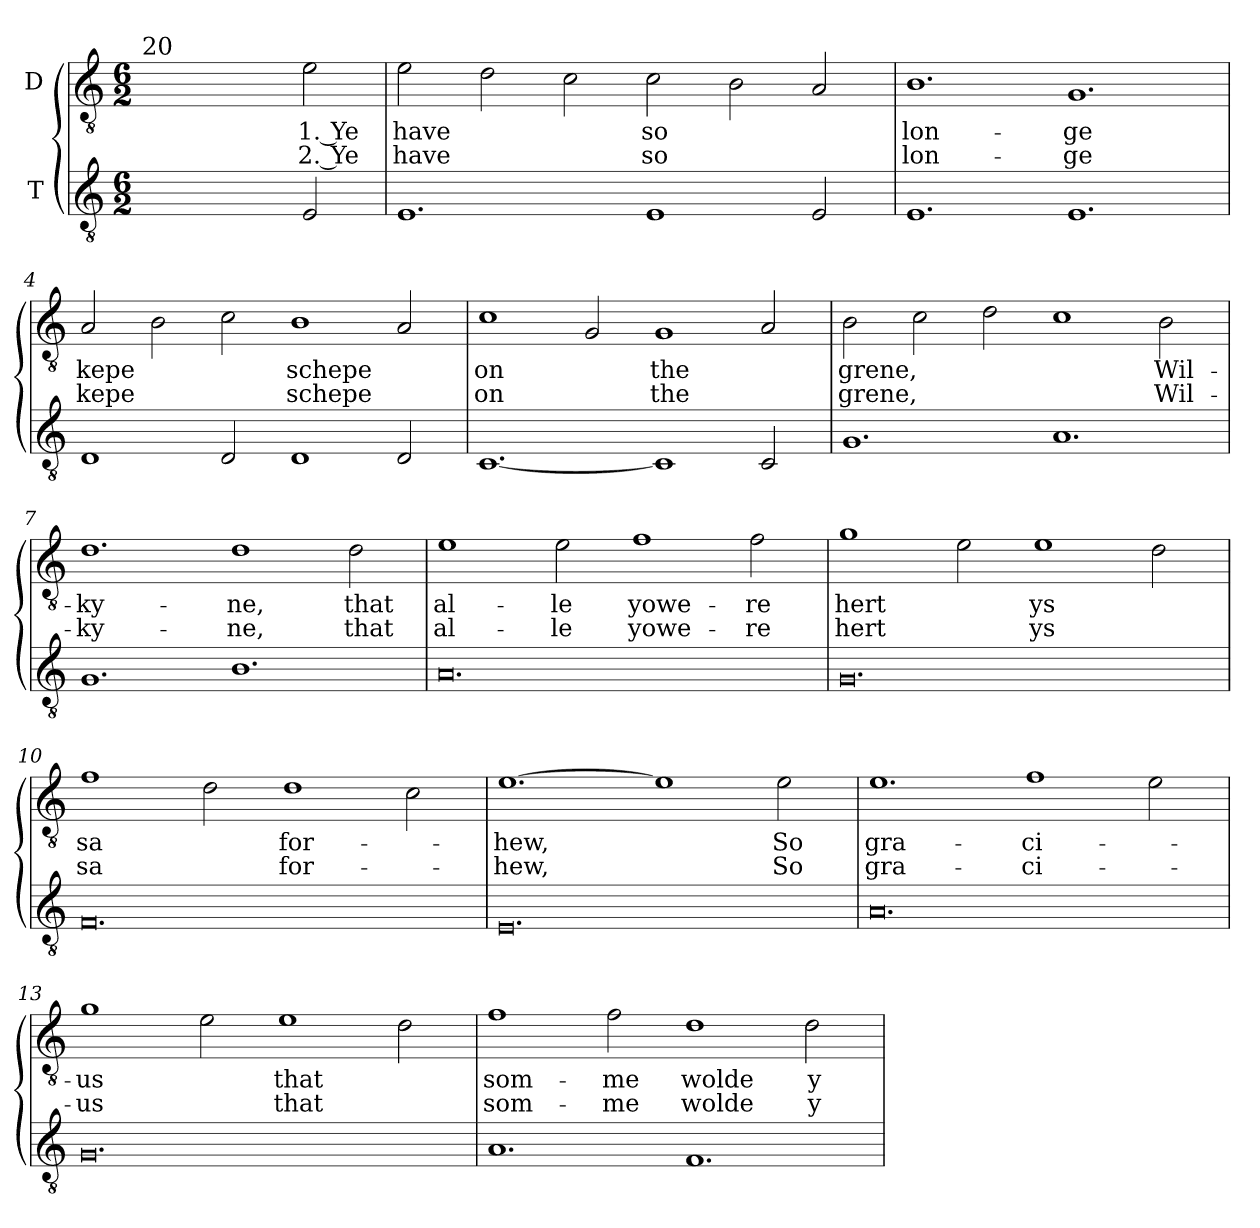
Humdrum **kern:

**kern	**kern	**text	**text
*part2	*part1	*part1	*part1
*staff2	*staff1	*staff1	*staff1
*I"T	*I"D	*	*
!!LO:PB:g=z
*clefGv2	*clefGv2	*	*
*ITrd7c12	*ITrd7c12	*	*
*k[]	*k[]	*	*
*C:	*C:	*	*
*M6/2	*M6/2	*	*
=1	=1	=1	=1
!	!LO:TX:a:t=20	!	!
1.ryy	1.ryy	.	.
!	!	!LO:LY:b:color=#000000	!LO:LY:b:color=#000000
2EEi/	2Ei\	1. Ye	2. Ye
=2	=2	=2	=2
!	!	!LO:LY:b:color=#000000	!LO:LY:b:color=#000000
1.EEi/	2Ei\	have	have
.	2Di\	.	.
.	2Ci\	.	.
!	!	!LO:LY:b:color=#000000	!LO:LY:b:color=#000000
1EEi/	2Ci\	so	so
.	2BBi\	.	.
2EEi/	2AAi/	.	.
=3	=3	=3	=3
!	!	!LO:LY:b:color=#000000	!LO:LY:b:color=#000000
1.EEi/	1.BBi/	lon-	lon-
!	!	!LO:LY:b:color=#000000	!LO:LY:b:color=#000000
1.EEi/	1.GGi/	-ge	-ge
=4	=4	=4	=4
!	!	!LO:LY:b:color=#000000	!LO:LY:b:color=#000000
1DDi/	2AAi/	kepe	kepe
.	2BBi\	.	.
2DDi/	2Ci\	.	.
!	!	!LO:LY:b:color=#000000	!LO:LY:b:color=#000000
1DDi/	1BBi/	schepe	schepe
2DDi/	2AAi/	.	.
=5	=5	=5	=5
!	!	!LO:LY:b:color=#000000	!LO:LY:b:color=#000000
[1.CCi/	1Ci\	on	on
.	2GGi/	.	.
!	!	!LO:LY:b:color=#000000	!LO:LY:b:color=#000000
1CCi/]	1GGi/	the	the
2CCi/	2AAi/	.	.
!!LO:LB:g=z
=6	=6	=6	=6
!	!	!LO:LY:b:color=#000000	!LO:LY:b:color=#000000
1.GGi/	2BBi\	grene,	grene,
.	2Ci\	.	.
.	2Di\	.	.
1.AAi/	1Ci\	.	.
!	!	!LO:LY:b:color=#000000	!LO:LY:b:color=#000000
.	2BBi\	Wil-	Wil-
=7	=7	=7	=7
!	!	!LO:LY:b:color=#000000	!LO:LY:b:color=#000000
1.GGi/	1.Di\	-ky-	-ky-
!	!	!LO:LY:b:color=#000000	!LO:LY:b:color=#000000
1.BBi/	1Di\	-ne,	-ne,
!	!	!LO:LY:b:color=#000000	!LO:LY:b:color=#000000
.	2Di\	that	that
=8	=8	=8	=8
!	!	!LO:LY:b:color=#000000	!LO:LY:b:color=#000000
0.AAi/	1Ei\	al-	al-
!	!	!LO:LY:b:color=#000000	!LO:LY:b:color=#000000
.	2Ei\	-le	-le
!	!	!LO:LY:b:color=#000000	!LO:LY:b:color=#000000
.	1Fi\	yowe-	yowe-
!	!	!LO:LY:b:color=#000000	!LO:LY:b:color=#000000
.	2Fi\	-re	-re
=9	=9	=9	=9
!	!	!LO:LY:b:color=#000000	!LO:LY:b:color=#000000
0.GGi/	1Gi\	hert	hert
.	2Ei\	.	.
!	!	!LO:LY:b:color=#000000	!LO:LY:b:color=#000000
.	1Ei\	ys	ys
.	2Di\	.	.
=10	=10	=10	=10
!	!	!LO:LY:b:color=#000000	!LO:LY:b:color=#000000
0.FFi/	1Fi\	sa	sa
.	2Di\	.	.
!	!	!LO:LY:b:color=#000000	!LO:LY:b:color=#000000
.	1Di\	for-	for-
.	2Ci\	.	.
!!LO:LB:g=z
=11	=11	=11	=11
!	!	!LO:LY:b:color=#000000	!LO:LY:b:color=#000000
0.EEi/	[1.Ei\	-hew,	-hew,
.	1Ei\]	.	.
!	!	!LO:LY:b:color=#000000	!LO:LY:b:color=#000000
.	2Ei\	So	So
=12	=12	=12	=12
!	!	!LO:LY:b:color=#000000	!LO:LY:b:color=#000000
0.AAi/	1.Ei\	gra-	gra-
!	!	!LO:LY:b:color=#000000	!LO:LY:b:color=#000000
.	1Fi\	-ci-	-ci-
.	2Ei\	.	.
=13	=13	=13	=13
!	!	!LO:LY:b:color=#000000	!LO:LY:b:color=#000000
0.GGi/	1Gi\	-us	-us
.	2Ei\	.	.
!	!	!LO:LY:b:color=#000000	!LO:LY:b:color=#000000
.	1Ei\	that	that
.	2Di\	.	.
=14	=14	=14	=14
!	!	!LO:LY:b:color=#000000	!LO:LY:b:color=#000000
1.AAi/	1Fi\	som-	som-
!	!	!LO:LY:b:color=#000000	!LO:LY:b:color=#000000
.	2Fi\	-me	-me
!	!	!LO:LY:b:color=#000000	!LO:LY:b:color=#000000
1.FFi/	1Di\	wolde	wolde
!	!	!LO:LY:b:color=#000000	!LO:LY:b:color=#000000
.	2Di\	y-	y-
=	=	=	=
*-	*-	*-	*-
